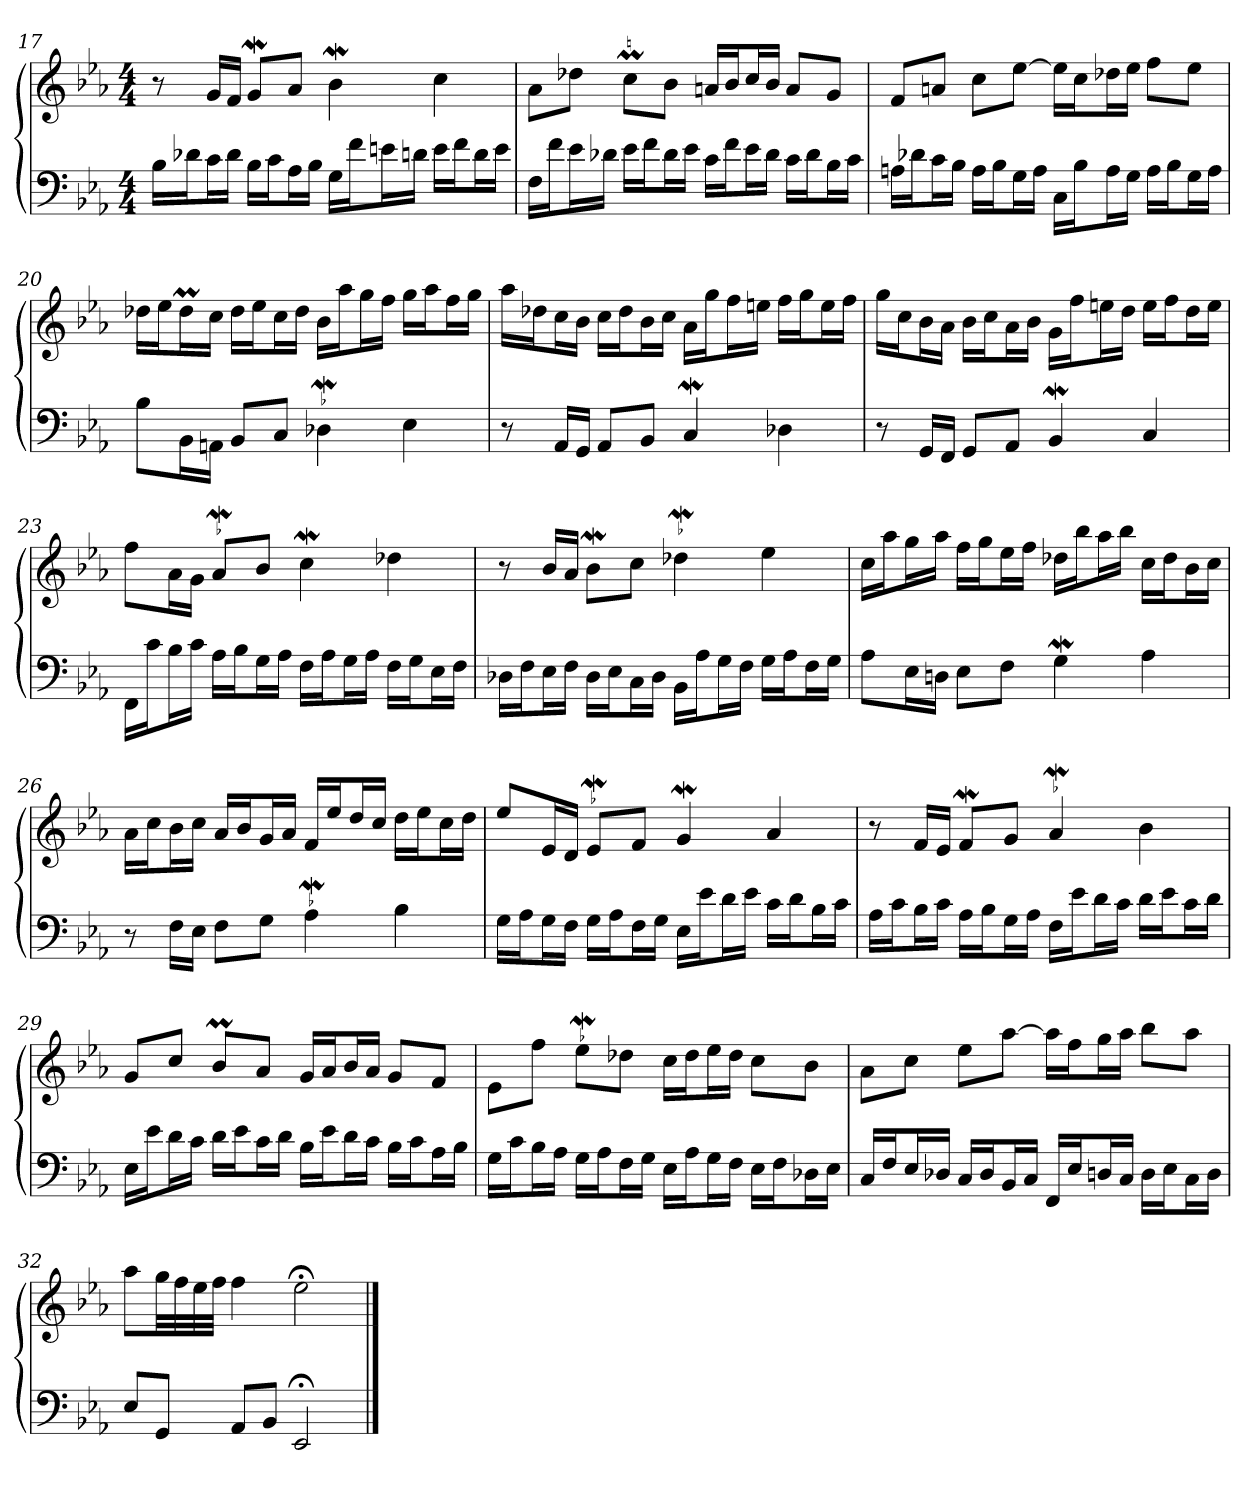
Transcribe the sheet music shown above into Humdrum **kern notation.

**kern	**kern
*part1	*part1
*staff2	*staff1
*clefF4	*clefG2
*k[b-e-a-]	*k[b-e-a-]
*E-:	*E-:
*M4/4	*M4/4
=17	=17
16B-\LL	8r
16d-X\J	.
16c\L	16g/LL
16d-\JJ	16f/JJ
16B-\LL	8gW/L
16c\J	.
16A-\L	8a-/J
16B-\JJ	.
16G\LL	4b-W
16f\J	.
16en\L	.
16dn\JJ	.
16e\LL	4cc
16f\J	.
16d\L	.
16e\JJ	.
=18	=18
16F\LL	8a-\L
16f\J	.
16e-\L	8dd-X\J
16d-X\JJ	.
16e-\LL	8ccM\L
16f\J	.
16d-\L	8b-\J
16e-\JJ	.
16c\LL	16an/LL
16f\J	16b-/J
16e-\L	16cc/L
16d-\JJ	16b-/JJ
16c\LL	8a/L
16d-\J	.
16B-\L	8g/J
16c\JJ	.
=19	=19
16An\LL	8f/L
16d-X\J	.
16c\L	8an/J
16B-\JJ	.
16A\LL	8cc\L
16B-\J	.
16G\L	[8ee-\J
16A\JJ	.
16C\LL	16ee-\LL]
16B-\J	16cc\J
16A\L	16dd-X\L
16G\JJ	16ee-\JJ
16A\LL	8ff\L
16B-\J	.
16G\L	8ee-\J
16A\JJ	.
=20	=20
8B-\L	16dd-X\LL
.	16ee-\J
16BB-\L	16dd-M\L
16AAn\JJ	16cc\JJ
8BB-/L	16dd-\LL
.	16ee-\J
8C/J	16cc\L
.	16dd-\JJ
!LO:MOR:acc=-	!
4D-XW	16b-\LL
.	16aa-\J
.	16gg\L
.	16ff\JJ
4E-	16gg\LL
.	16aa-\J
.	16ff\L
.	16gg\JJ
=21	=21
8r	16aa-\LL
.	16dd-X\J
16AA-/LL	16cc\L
16GG/JJ	16b-\JJ
8AA-/L	16cc\LL
.	16dd-\J
8BB-/J	16b-\L
.	16cc\JJ
4CW	16a-\LL
.	16gg\J
.	16ff\L
.	16een\JJ
4D-X	16ff\LL
.	16gg\J
.	16ee\L
.	16ff\JJ
=22	=22
8r	16gg\LL
.	16cc\J
16GG/LL	16b-\L
16FF/JJ	16a-\JJ
8GG/L	16b-\LL
.	16cc\J
8AA-/J	16a-\L
.	16b-\JJ
4BB-W	16g\LL
.	16ff\J
.	16een\L
.	16dd\JJ
4C	16ee\LL
.	16ff\J
.	16dd\L
.	16ee\JJ
=23	=23
16FF\LL	8ff\L
16c\J	.
16B-\L	16a-\L
16c\JJ	16g\JJ
!	!LO:MOR:acc=-
16A-\LL	8a-W/L
16B-\J	.
16G\L	8b-/J
16A-\JJ	.
16F\LL	4ccW
16A-\J	.
16G\L	.
16A-\JJ	.
16F\LL	4dd-X
16G\J	.
16E-\L	.
16F\JJ	.
=24	=24
16D-X\LL	8r
16F\J	.
16E-\L	16b-/LL
16F\JJ	16a-/JJ
16D-\LL	8b-W\L
16E-\J	.
16C\L	8cc\J
16D-\JJ	.
!	!LO:MOR:acc=-
16BB-\LL	4dd-XW
16A-\J	.
16G\L	.
16F\JJ	.
16G\LL	4ee-
16A-\J	.
16F\L	.
16G\JJ	.
=25	=25
8A-\L	16cc\LL
.	16aa-\J
16E-\L	16gg\L
16Dn\JJ	16aa-\JJ
8E-\L	16ff\LL
.	16gg\J
8F\J	16ee-\L
.	16ff\JJ
4GW	16dd-X\LL
.	16bb-\J
.	16aa-\L
.	16bb-\JJ
4A-	16cc\LL
.	16dd-\J
.	16b-\L
.	16cc\JJ
=26	=26
8r	16a-\LL
.	16cc\J
16F\LL	16b-\L
16E-\JJ	16cc\JJ
8F\L	16a-/LL
.	16b-/J
8G\J	16g/L
.	16a-/JJ
!LO:MOR:acc=-	!
4A-W	16f/LL
.	16ee-/J
.	16dd/L
.	16cc/JJ
4B-	16dd\LL
.	16ee-\J
.	16cc\L
.	16dd\JJ
=27	=27
16G\LL	8ee-/L
16A-\J	.
16G\L	16e-/L
16F\JJ	16d/JJ
!	!LO:MOR:acc=-
16G\LL	8e-W/L
16A-\J	.
16F\L	8f/J
16G\JJ	.
16E-\LL	4gW
16e-\J	.
16d\L	.
16e-\JJ	.
16c\LL	4a-
16d\J	.
16B-\L	.
16c\JJ	.
=28	=28
16A-\LL	8r
16c\J	.
16B-\L	16f/LL
16c\JJ	16e-/JJ
16A-\LL	8fW/L
16B-\J	.
16G\L	8g/J
16A-\JJ	.
!	!LO:MOR:acc=-
16F\LL	4a-W
16e-\J	.
16d\L	.
16c\JJ	.
16d\LL	4b-
16e-\J	.
16c\L	.
16d\JJ	.
=29	=29
16E-\LL	8g/L
16e-\J	.
16d\L	8cc/J
16c\JJ	.
16d\LL	8b-M/L
16e-\J	.
16c\L	8a-/J
16d\JJ	.
16B-\LL	16g/LL
16e-\J	16a-/J
16d\L	16b-/L
16c\JJ	16a-/JJ
16B-\LL	8g/L
16c\J	.
16A-\L	8f/J
16B-\JJ	.
=30	=30
16G\LL	8e-\L
16c\J	.
16B-\L	8ff\J
16A-\JJ	.
!	!LO:MOR:acc=-
16G\LL	8ee-W\L
16A-\J	.
16F\L	8dd-X\J
16G\JJ	.
16E-\LL	16cc\LL
16A-\J	16dd-\J
16G\L	16ee-\L
16F\JJ	16dd-\JJ
16E-\LL	8cc\L
16F\J	.
16D-X\L	8b-\J
16E-\JJ	.
=31	=31
16C/LL	8a-\L
16F/J	.
16E-/L	8cc\J
16D-X/JJ	.
16C/LL	8ee-\L
16D-/J	.
16BB-/L	[8aa-\J
16C/JJ	.
16FF/LL	16aa-\LL]
16E-/J	16ff\J
16Dn/L	16gg\L
16C/JJ	16aa-\JJ
16D\LL	8bb-\L
16E-\J	.
16C\L	8aa-\J
16D\JJ	.
=32	=32
8E-/L	8aa-\L
8GG/J	32gg\LL
.	32ff\
.	32ee-\
.	32ff\JJJ
8AA-/L	4ff
8BB-/J	.
2EE-;<	2ee-;<
==	==
*-	*-
